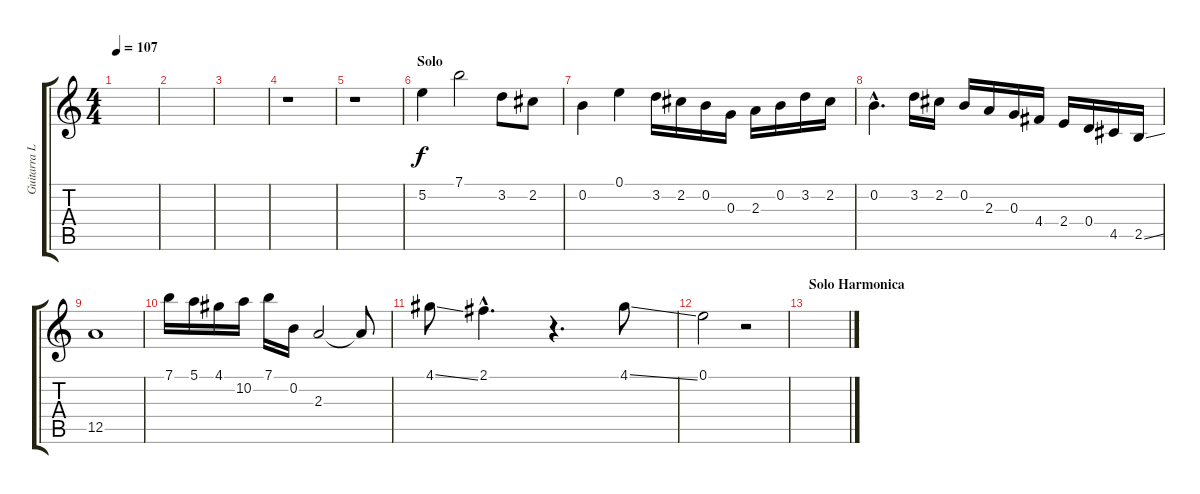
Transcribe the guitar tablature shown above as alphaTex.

\track ("Guitarra Lider" "Guitarra L") {instrument acousticguitarsteel}
\staff {score tabs}
\tuning (E4 B3 G3 D3 A2 E2) {hide}
\ts (4 4)
\tempo 107
\clef g2
\ks c
|
|
|
r.1 |
r.1 |
\section ("" "Solo")
5.2.4{dy f} 7.1.2 3.2.8 2.2.8 |
0.2.4 0.1.4 3.2.16 2.2.16 0.2.16 0.3.16 2.3.16 0.2.16 3.2.16 2.2.16 |
0.2{hac}.4{d} 3.2.16 2.2.16 0.2.16 2.3.16 0.3.16 4.4.16 2.4.16 0.4.16 4.5.16 2.5{ss}.16 |
12.5.1 |
7.1.16 5.1.16 4.1.16 10.2.16 7.1.16 0.2.16 2.3.2 2.3{t}.8 |
4.1{ss}.8 2.1{hac}.4{d} r.4{d} 4.1{ss}.8 |
0.1.2 r.2 |
\section ("" "Solo Harmonica")
